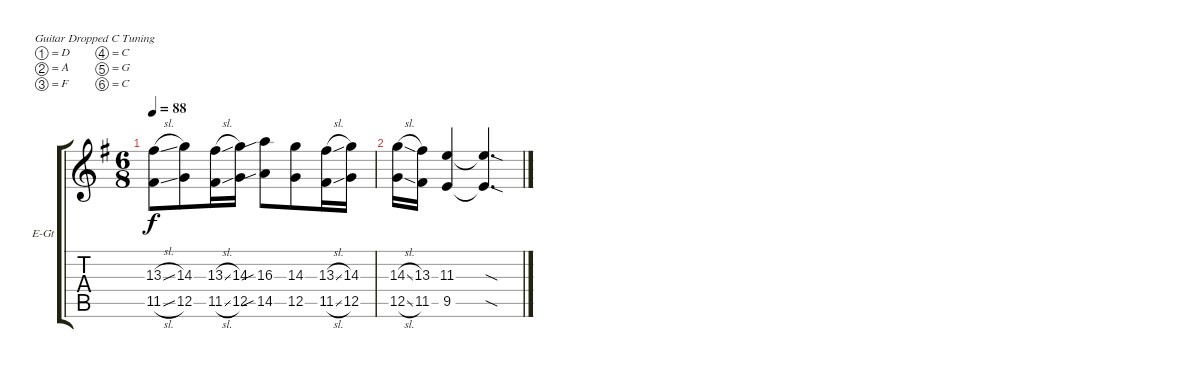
\bracketExtendMode groupsimilarinstruments
\firstSystemTrackNameOrientation horizontal
\otherSystemsTrackNameOrientation horizontal
\track ("Lead Overdub" "E-Gt") {instrument overdrivenguitar}
\staff {score tabs}
\tuning (D4 A3 F3 C3 G2 C2)
\ts (6 8)
\tempo 88
\clef g2
\ks eminor
(11.5{sl} 13.3{sl}).8{dy f} (12.5 14.3).8 (11.5{sl} 13.3{sl}).16 (12.5 14.3).16 (14.5{sib} 16.3{sib}).8 (12.5 14.3).8 (11.5{sl} 13.3{sl}).16 (12.5 14.3).16 |
(12.5{sl} 14.3{sl}).16 (11.5 13.3).16 (9.5 11.3).4 (11.3{sod t} 9.5{sod t}).4{d}
